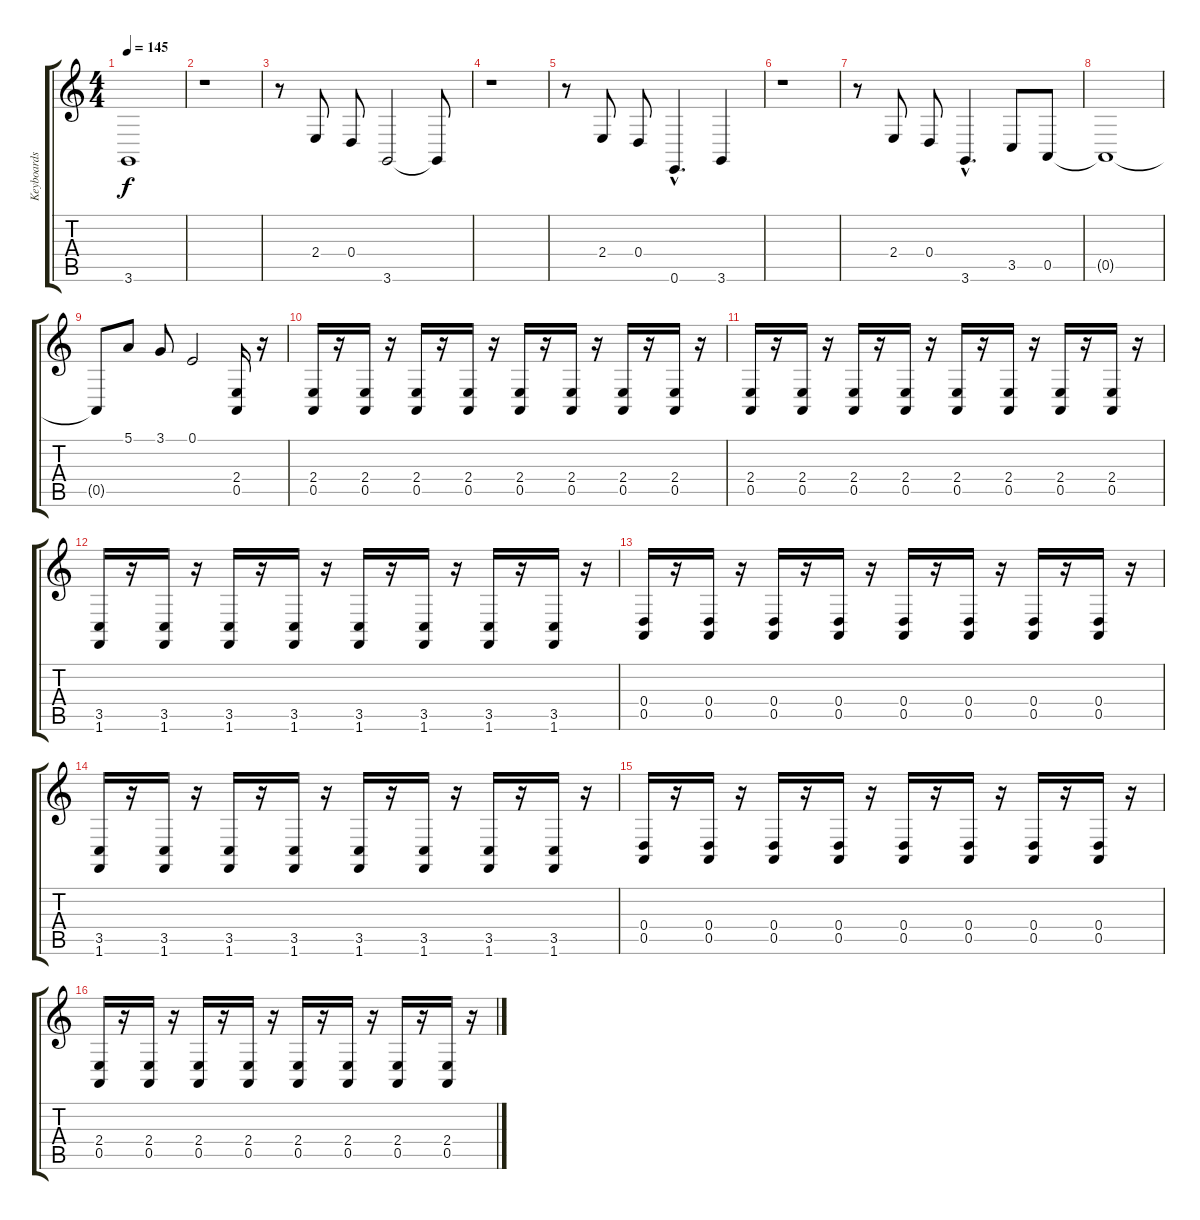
\track ("Keyboards" "Keyboards") {instrument lead8bassandlead}
\staff {score tabs}
\tuning (E4 B3 G3 D3 A2 E2) {hide}
\ts (4 4)
\tempo 145
\clef g2
\ks c
3.6.1{dy f} |
r.1 |
r.8 2.4.8 0.4.8 3.6.2 3.6{t}.8 |
r.1 |
r.8 2.4.8 0.4.8 0.6{hac}.4{d} 3.6.4 |
r.1 |
r.8 2.4.8 0.4.8 3.6{hac}.4{d} 3.5.8 0.5.8 |
0.5{t}.1 |
0.5{t}.8 5.1.8 3.1.8 0.1.2 (2.4 0.5).16 r.16 |
(2.4 0.5).16 r.16 (2.4 0.5).16 r.16 (2.4 0.5).16 r.16 (2.4 0.5).16 r.16 (2.4 0.5).16 r.16 (2.4 0.5).16 r.16 (2.4 0.5).16 r.16 (2.4 0.5).16 r.16 |
(2.4 0.5).16 r.16 (2.4 0.5).16 r.16 (2.4 0.5).16 r.16 (2.4 0.5).16 r.16 (2.4 0.5).16 r.16 (2.4 0.5).16 r.16 (2.4 0.5).16 r.16 (2.4 0.5).16 r.16 |
(3.5 1.6).16 r.16 (3.5 1.6).16 r.16 (3.5 1.6).16 r.16 (3.5 1.6).16 r.16 (3.5 1.6).16 r.16 (3.5 1.6).16 r.16 (3.5 1.6).16 r.16 (3.5 1.6).16 r.16 |
(0.4 0.5).16 r.16 (0.4 0.5).16 r.16 (0.4 0.5).16 r.16 (0.4 0.5).16 r.16 (0.4 0.5).16 r.16 (0.4 0.5).16 r.16 (0.4 0.5).16 r.16 (0.4 0.5).16 r.16 |
(3.5 1.6).16 r.16 (3.5 1.6).16 r.16 (3.5 1.6).16 r.16 (3.5 1.6).16 r.16 (3.5 1.6).16 r.16 (3.5 1.6).16 r.16 (3.5 1.6).16 r.16 (3.5 1.6).16 r.16 |
(0.4 0.5).16 r.16 (0.4 0.5).16 r.16 (0.4 0.5).16 r.16 (0.4 0.5).16 r.16 (0.4 0.5).16 r.16 (0.4 0.5).16 r.16 (0.4 0.5).16 r.16 (0.4 0.5).16 r.16 |
(2.4 0.5).16 r.16 (2.4 0.5).16 r.16 (2.4 0.5).16 r.16 (2.4 0.5).16 r.16 (2.4 0.5).16 r.16 (2.4 0.5).16 r.16 (2.4 0.5).16 r.16 (2.4 0.5).16 r.16
